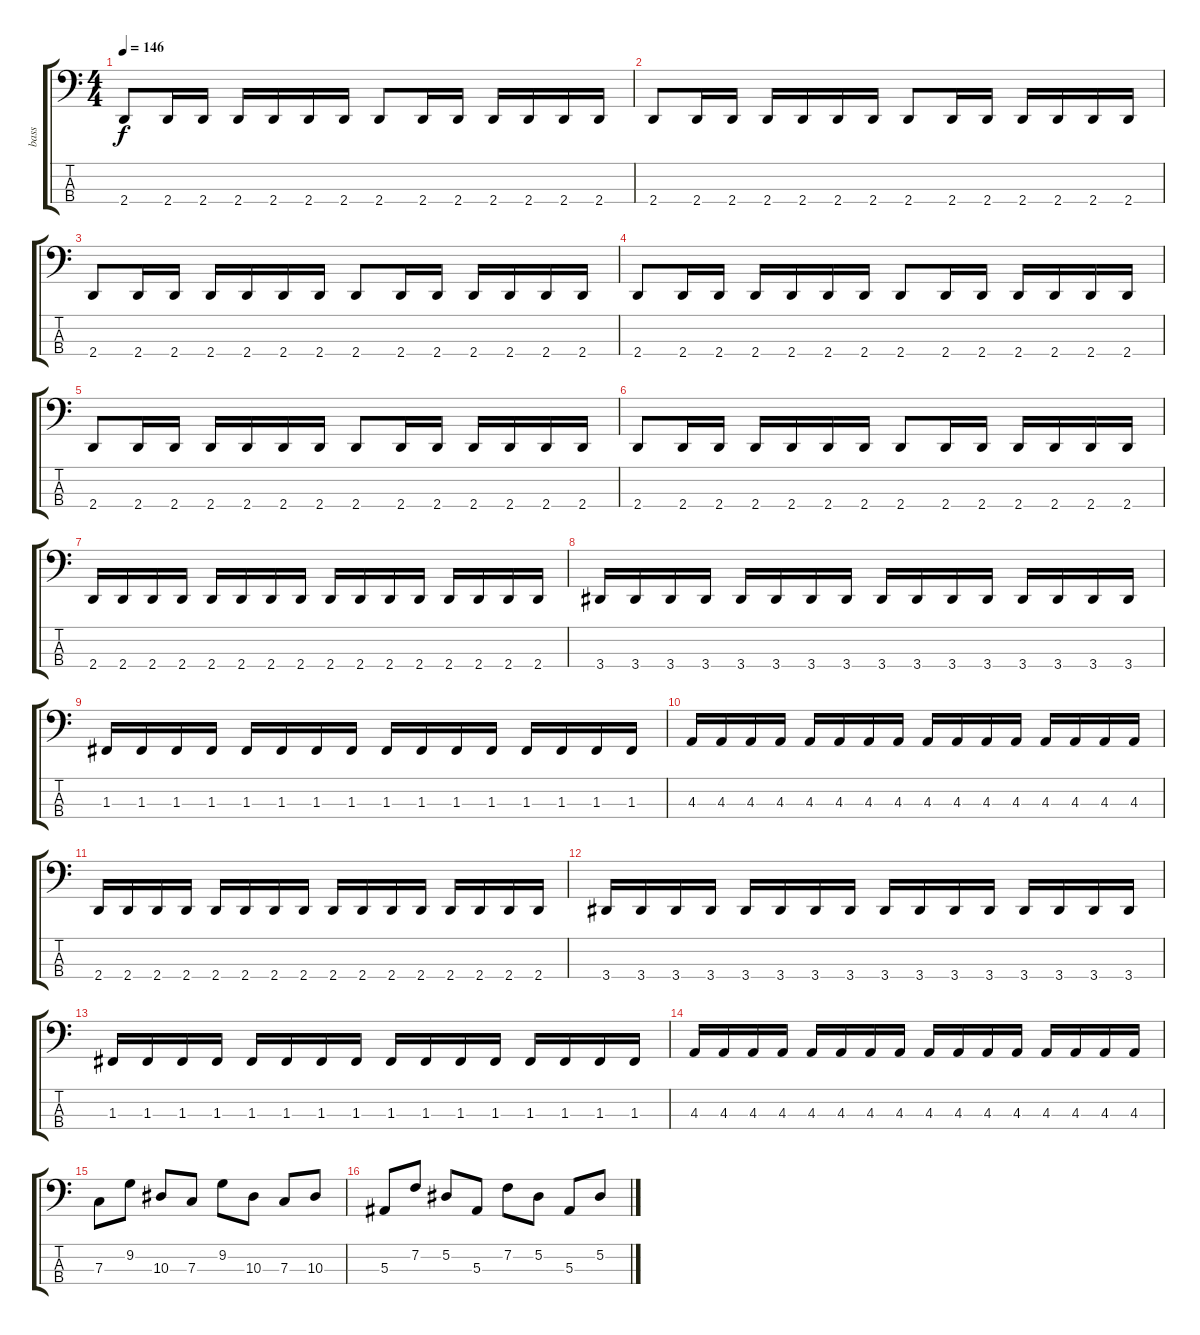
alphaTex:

\track ("bass" "bass") {instrument electricbasspick}
\staff {score tabs}
\tuning (Eb2 Bb1 F1 C1) {hide}
\ts (4 4)
\tempo 146
\clef f4
\ks c
2.4.8{dy f} 2.4.16 2.4.16 2.4.16 2.4.16 2.4.16 2.4.16 2.4.8 2.4.16 2.4.16 2.4.16 2.4.16 2.4.16 2.4.16 |
2.4.8 2.4.16 2.4.16 2.4.16 2.4.16 2.4.16 2.4.16 2.4.8 2.4.16 2.4.16 2.4.16 2.4.16 2.4.16 2.4.16 |
2.4.8 2.4.16 2.4.16 2.4.16 2.4.16 2.4.16 2.4.16 2.4.8 2.4.16 2.4.16 2.4.16 2.4.16 2.4.16 2.4.16 |
2.4.8 2.4.16 2.4.16 2.4.16 2.4.16 2.4.16 2.4.16 2.4.8 2.4.16 2.4.16 2.4.16 2.4.16 2.4.16 2.4.16 |
2.4.8 2.4.16 2.4.16 2.4.16 2.4.16 2.4.16 2.4.16 2.4.8 2.4.16 2.4.16 2.4.16 2.4.16 2.4.16 2.4.16 |
2.4.8 2.4.16 2.4.16 2.4.16 2.4.16 2.4.16 2.4.16 2.4.8 2.4.16 2.4.16 2.4.16 2.4.16 2.4.16 2.4.16 |
2.4.16 2.4.16 2.4.16 2.4.16 2.4.16 2.4.16 2.4.16 2.4.16 2.4.16 2.4.16 2.4.16 2.4.16 2.4.16 2.4.16 2.4.16 2.4.16 |
3.4.16 3.4.16 3.4.16 3.4.16 3.4.16 3.4.16 3.4.16 3.4.16 3.4.16 3.4.16 3.4.16 3.4.16 3.4.16 3.4.16 3.4.16 3.4.16 |
1.3.16 1.3.16 1.3.16 1.3.16 1.3.16 1.3.16 1.3.16 1.3.16 1.3.16 1.3.16 1.3.16 1.3.16 1.3.16 1.3.16 1.3.16 1.3.16 |
4.3.16 4.3.16 4.3.16 4.3.16 4.3.16 4.3.16 4.3.16 4.3.16 4.3.16 4.3.16 4.3.16 4.3.16 4.3.16 4.3.16 4.3.16 4.3.16 |
2.4.16 2.4.16 2.4.16 2.4.16 2.4.16 2.4.16 2.4.16 2.4.16 2.4.16 2.4.16 2.4.16 2.4.16 2.4.16 2.4.16 2.4.16 2.4.16 |
3.4.16 3.4.16 3.4.16 3.4.16 3.4.16 3.4.16 3.4.16 3.4.16 3.4.16 3.4.16 3.4.16 3.4.16 3.4.16 3.4.16 3.4.16 3.4.16 |
1.3.16 1.3.16 1.3.16 1.3.16 1.3.16 1.3.16 1.3.16 1.3.16 1.3.16 1.3.16 1.3.16 1.3.16 1.3.16 1.3.16 1.3.16 1.3.16 |
4.3.16 4.3.16 4.3.16 4.3.16 4.3.16 4.3.16 4.3.16 4.3.16 4.3.16 4.3.16 4.3.16 4.3.16 4.3.16 4.3.16 4.3.16 4.3.16 |
7.3.8 9.2.8 10.3.8 7.3.8 9.2.8 10.3.8 7.3.8 10.3.8 |
5.3.8 7.2.8 5.2.8 5.3.8 7.2.8 5.2.8 5.3.8 5.2.8
